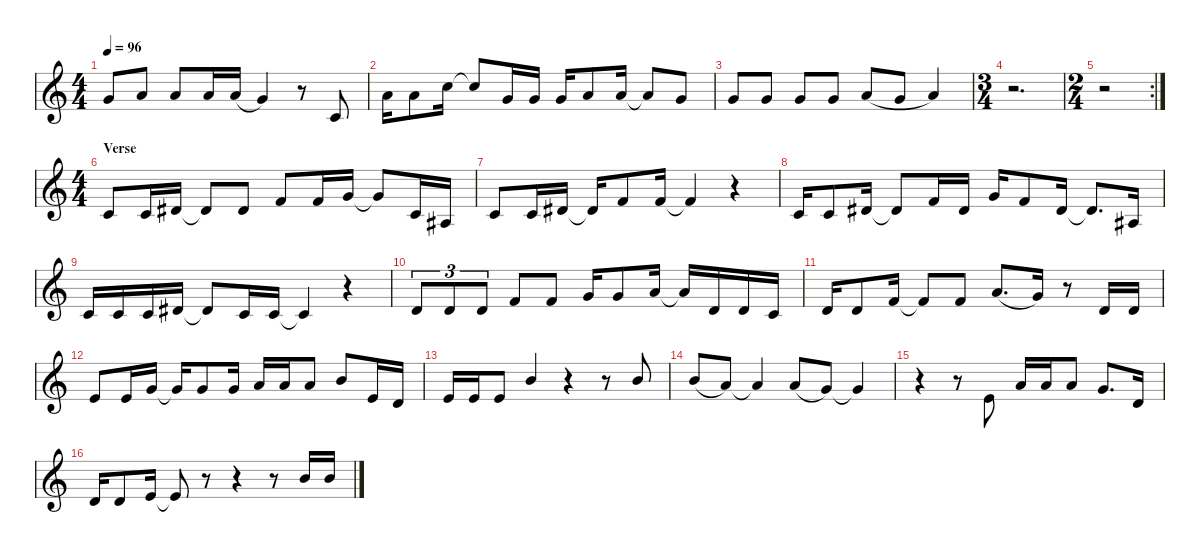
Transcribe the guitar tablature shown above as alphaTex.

\hideDynamics
\bracketExtendMode nobrackets
\singleTrackTrackNamePolicy hidden
\multiTrackTrackNamePolicy hidden
\firstSystemTrackNameMode fullname
\firstSystemTrackNameOrientation horizontal
\otherSystemsTrackNameOrientation horizontal
\track ("Vocal" "Flute") {mute instrument flute}
\staff {score}
\tuning (E4 B3 G3 D3 A2 E2)
\ts (4 4)
\tempo 96
\clef g2
\ks c
3.1.8{dy f beam Up} 5.1.8{beam Up} 5.1.8{beam Up} 5.1.16{beam Up} 5.1.16{legatoorigin beam Up} 3.1.4{beam Up} r.8{beam Up} 5.3.8{beam Up} |
5.1.16{beam Down} 5.1.8{beam Down} 8.1.16{beam Down} 8.1{t}.8{beam Up} 3.1.16{beam Up} 3.1.16{beam Up} 3.1.16{beam Up} 5.1.8{beam Up} 5.1.16{beam Up} 5.1{t}.8{beam Up} 3.1.8{beam Up} |
3.1.8{beam Up} 3.1.8{beam Up} 3.1.8{beam Up} 3.1.8{beam Up} 5.1.8{legatoorigin beam Up} 3.1.8{legatoorigin beam Up} 5.1.4{beam Up} |
\ts (3 4)
r.2{d beam Down} |
\rc 2
\ts (2 4)
r.2{beam Down} |
\ts (4 4)
\section ("" "Verse")
\scale
0.256862 1.2.8{beam Up} 1.2.16{beam Up} 4.2{acc #}.16{beam Up} 4.2{t acc #}.8{beam Up} 4.2{acc #}.8{beam Up} 1.1.8{beam Up} 1.1.16{beam Up} 3.1.16{beam Up} 3.1{t}.8{beam Up} 1.2.16{beam Up} 3.3{acc #}.16{beam Up} |
\scale
0.251527 1.2.8{beam Up} 1.2.16{beam Up} 4.2{acc #}.16{beam Up} 4.2{t acc #}.16{beam Up} 6.2.8{beam Up} 1.1.16{beam Up} 1.1{t}.4{beam Up} r.4{beam Up} |
\scale
0.24581 1.2.16{beam Up} 1.2.8{beam Up} 4.2{acc #}.16{beam Up} 4.2{t acc #}.8{beam Up} 6.2.16{beam Up} 4.2{acc #}.16{beam Up} 3.1.16{beam Up} 1.1.8{beam Up} 4.2{acc #}.16{beam Up} 4.2{t acc #}.8{d beam Up} 3.3{acc #}.16{beam Up} |
\scale
0.24581 1.2.16{beam Up} 1.2.16{beam Up} 1.2.16{beam Up} 4.2{acc #}.16{beam Up} 4.2{t acc #}.8{beam Up} 1.2.16{beam Up} 1.2.16{beam Up} 1.2{t}.4{beam Up} r.4{beam Up} |
3.2.8{tu (3 2) beam Up} 3.2.8{tu (3 2) beam Up} 3.2.8{tu (3 2) beam Up} 1.1.8{beam Up} 1.1.8{beam Up} 3.1.16{beam Up} 3.1.8{beam Up} 5.1.16{beam Up} 5.1{t}.16{beam Up} 3.2.16{beam Up} 3.2.16{beam Up} 1.2.16{beam Up} |
3.2.16{beam Up} 3.2.8{beam Up} 1.1.16{beam Up} 1.1{t}.8{beam Up} 1.1.8{beam Up} 5.1.8{d legatoorigin beam Up} 3.1.16{beam Up} r.8{beam Up} 3.2.16{beam Up} 3.2.16{beam Up} |
5.2.8{beam Up} 5.2.16{beam Up} 3.1.16{beam Up} 3.1{t}.16{beam Up} 3.1.8{beam Up} 3.1.16{beam Up} 5.1.16{beam Up} 5.1.16{beam Up} 5.1.8{beam Up} 7.1.8{beam Up} 5.2.16{beam Up} 3.2.16{beam Up} |
5.2.16{beam Up} 5.2.16{beam Up} 5.2.8{beam Up} 7.1.4{beam Up} r.4{beam Up} r.8{beam Up} 7.1.8{beam Up} |
7.1.8{legatoorigin beam Up} 5.1.8{beam Up} 5.1{t}.4{beam Up} 5.1.8{legatoorigin beam Up} 3.1.8{beam Up} 3.1{t}.4{beam Up} |
r.4{beam Down} r.8{beam Down} 5.2.8{beam Up} 5.1.16{beam Up} 5.1.16{beam Up} 5.1.8{beam Up} 3.1.8{d beam Up} 3.2.16{beam Up} |
3.2.16{beam Up} 3.2.8{beam Up} 0.1.16{beam Up} 0.1{t}.8{beam Up} r.8{beam Up} r.4{beam Up} r.8{beam Up} 7.1.16{beam Up} 7.1.16{beam Up}
